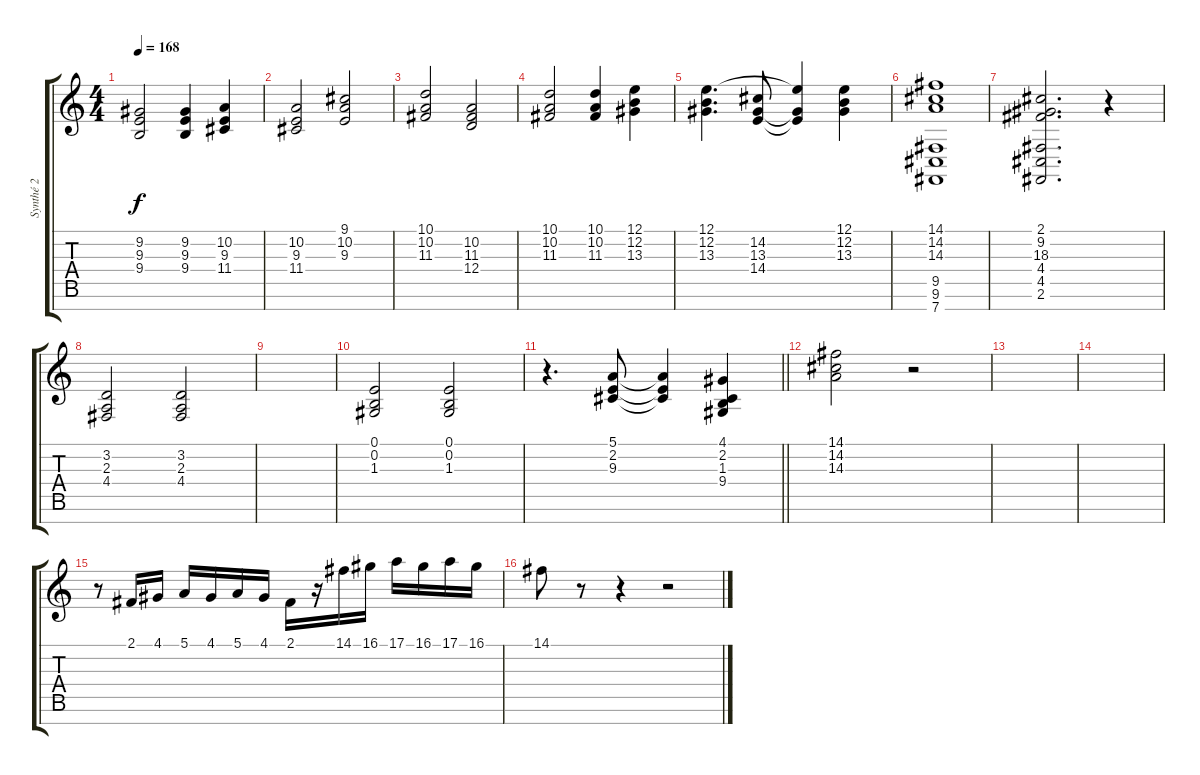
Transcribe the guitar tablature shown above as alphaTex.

\track ("Synthé 2" "Synthé 2") {instrument acousticgrandpiano}
\staff {score tabs}
\tuning (E4 B3 G3 D3 A2 E2 B1) {hide}
\ts (4 4)
\tempo 168
\clef g2
\ks c
(9.2 9.3 9.4).2{dy f} (9.2 9.3 9.4).4 (10.2 9.3 11.4).4 |
(10.2 9.3 11.4).2 (9.1 10.2 9.3).2 |
(10.1 10.2 11.3).2 (10.2 11.3 12.4).2 |
(10.1 10.2 11.3).2 (10.1 10.2 11.3).4 (12.1 12.2 13.3).4 |
(12.1 12.2 13.3).4{d} (14.2 13.3 14.4).8 (12.1{t} 13.3{t} 14.4{t}).4 (12.1 12.2 13.3).4 |
(14.1 14.2 14.3 9.5 9.6 7.7).1 |
(2.1 9.2 18.3 4.4 4.5 2.6).2{d} r.4 |
(3.2 2.3 4.4).2 (3.2 2.3 4.4).2 |
|
(0.1 0.2 1.3).2 (0.1 0.2 1.3).2 |
\barLineRight lightlight
r.4{d} (5.1 2.2 9.3).8 (5.1{t} 2.2{t} 9.3{t}).4 (4.1 2.2 1.3 9.4).4 |
(14.1 14.2 14.3).2 r.2 |
|
|
r.8{instrument harpsichord} 2.1.16 4.1.16 5.1.16 4.1.16 5.1.16 4.1.16 2.1.16 r.16 14.1.16 16.1.16 17.1.16 16.1.16 17.1.16 16.1.16 |
14.1.8 r.8 r.4 r.2
